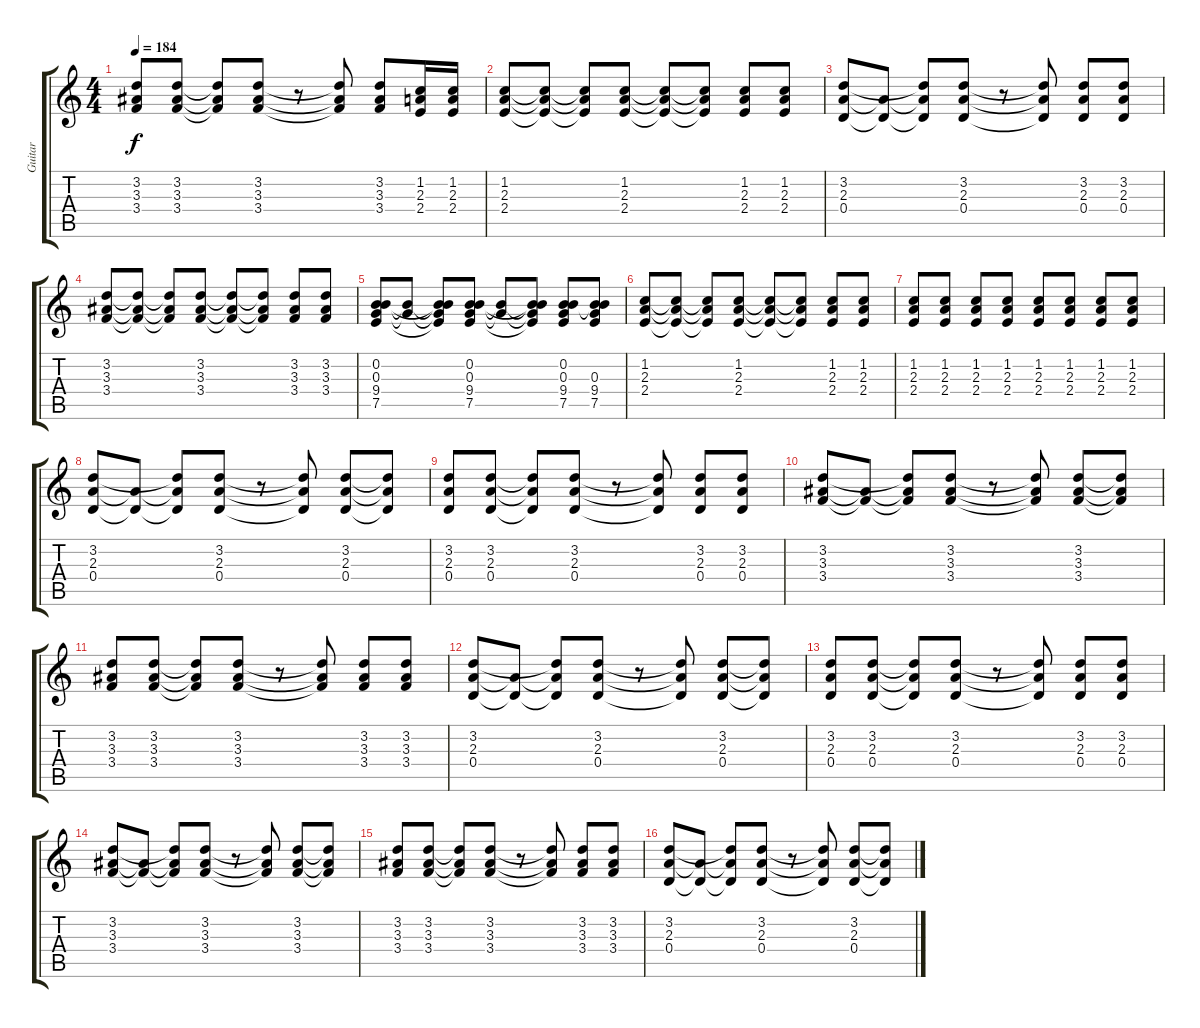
\track ("Guitar" "Guitar") {instrument electricguitarclean}
\staff {score tabs}
\tuning (E4 B3 G3 D3 A2 E2) {hide}
\ts (4 4)
\tempo 184
\clef g2
\ks c
(3.2 3.3 3.4).8{dy f} (3.2 3.3 3.4).8 (3.2{t} 3.3{t} 3.4{t}).8 (3.2 3.3 3.4).8 r.8 (3.2{t} 3.3{t} 3.4{t}).8 (3.2 3.3 3.4).8 (1.2 2.3 2.4).16 (1.2 2.3 2.4).16 |
(1.2 2.3 2.4).8 (1.2{t} 2.3{t} 2.4{t}).8 (1.2{t} 2.3{t} 2.4{t}).8 (1.2 2.3 2.4).8 (1.2{t} 2.3{t} 2.4{t}).8 (1.2{t} 2.3{t} 2.4{t}).8 (1.2 2.3 2.4).8 (1.2 2.3 2.4).8 |
(3.2 2.3 0.4).8 (2.3{t} 0.4{t}).8 (3.2{t} 2.3{t} 0.4{t}).8 (3.2 2.3 0.4).8 r.8 (3.2{t} 2.3{t} 0.4{t}).8 (3.2 2.3 0.4).8 (3.2 2.3 0.4).8 |
(3.2 3.3 3.4).8 (3.2{t} 3.3{t} 3.4{t}).8 (3.2{t} 3.3{t} 3.4{t}).8 (3.2 3.3 3.4).8 (3.2{t} 3.3{t} 3.4{t}).8 (3.2{t} 3.3{t} 3.4{t}).8 (3.2 3.3 3.4).8 (3.2 3.3 3.4).8 |
(0.2 0.3 9.4 7.5).8 (0.3{t} 9.4{t}).8 (0.2{t} 0.3{t} 9.4{t} 7.5{t}).8 (0.2 0.3 9.4 7.5).8 (0.3{t} 9.4{t}).8 (0.2{t} 0.3{t} 9.4{t} 7.5{t}).8 (0.2 0.3 9.4 7.5).8 (0.2{t} 0.3 9.4 7.5).8 |
(1.2 2.3 2.4).8 (1.2{t} 2.3{t} 2.4{t}).8 (1.2{t} 2.3{t} 2.4{t}).8 (1.2 2.3 2.4).8 (1.2{t} 2.3{t} 2.4{t}).8 (1.2{t} 2.3{t} 2.4{t}).8 (1.2 2.3 2.4).8 (1.2 2.3 2.4).8 |
(1.2 2.3 2.4).8 (1.2 2.3 2.4).8 (1.2 2.3 2.4).8 (1.2 2.3 2.4).8 (1.2 2.3 2.4).8 (1.2 2.3 2.4).8 (1.2 2.3 2.4).8 (1.2 2.3 2.4).8 |
(3.2 2.3 0.4).8 (2.3{t} 0.4{t}).8 (3.2{t} 2.3{t} 0.4{t}).8 (3.2 2.3 0.4).8 r.8 (3.2{t} 2.3{t} 0.4{t}).8 (3.2 2.3 0.4).8 (3.2{t} 2.3{t} 0.4{t}).8 |
(3.2 2.3 0.4).8 (3.2 2.3 0.4).8 (3.2{t} 2.3{t} 0.4{t}).8 (3.2 2.3 0.4).8 r.8 (3.2{t} 2.3{t} 0.4{t}).8 (3.2 2.3 0.4).8 (3.2 2.3 0.4).8 |
(3.2 3.3 3.4).8 (3.3{t} 3.4{t}).8 (3.2{t} 3.3{t} 3.4{t}).8 (3.2 3.3 3.4).8 r.8 (3.2{t} 3.3{t} 3.4{t}).8 (3.2 3.3 3.4).8 (3.2{t} 3.3{t} 3.4{t}).8 |
(3.2 3.3 3.4).8 (3.2 3.3 3.4).8 (3.2{t} 3.3{t} 3.4{t}).8 (3.2 3.3 3.4).8 r.8 (3.2{t} 3.3{t} 3.4{t}).8 (3.2 3.3 3.4).8 (3.2 3.3 3.4).8 |
(3.2 2.3 0.4).8 (2.3{t} 0.4{t}).8 (3.2{t} 2.3{t} 0.4{t}).8 (3.2 2.3 0.4).8 r.8 (3.2{t} 2.3{t} 0.4{t}).8 (3.2 2.3 0.4).8 (3.2{t} 2.3{t} 0.4{t}).8 |
(3.2 2.3 0.4).8 (3.2 2.3 0.4).8 (3.2{t} 2.3{t} 0.4{t}).8 (3.2 2.3 0.4).8 r.8 (3.2{t} 2.3{t} 0.4{t}).8 (3.2 2.3 0.4).8 (3.2 2.3 0.4).8 |
(3.2 3.3 3.4).8 (3.3{t} 3.4{t}).8 (3.2{t} 3.3{t} 3.4{t}).8 (3.2 3.3 3.4).8 r.8 (3.2{t} 3.3{t} 3.4{t}).8 (3.2 3.3 3.4).8 (3.2{t} 3.3{t} 3.4{t}).8 |
(3.2 3.3 3.4).8 (3.2 3.3 3.4).8 (3.2{t} 3.3{t} 3.4{t}).8 (3.2 3.3 3.4).8 r.8 (3.2{t} 3.3{t} 3.4{t}).8 (3.2 3.3 3.4).8 (3.2 3.3 3.4).8 |
(3.2 2.3 0.4).8 (2.3{t} 0.4{t}).8 (3.2{t} 2.3{t} 0.4{t}).8 (3.2 2.3 0.4).8 r.8 (3.2{t} 2.3{t} 0.4{t}).8 (3.2 2.3 0.4).8 (3.2{t} 2.3{t} 0.4{t}).8
